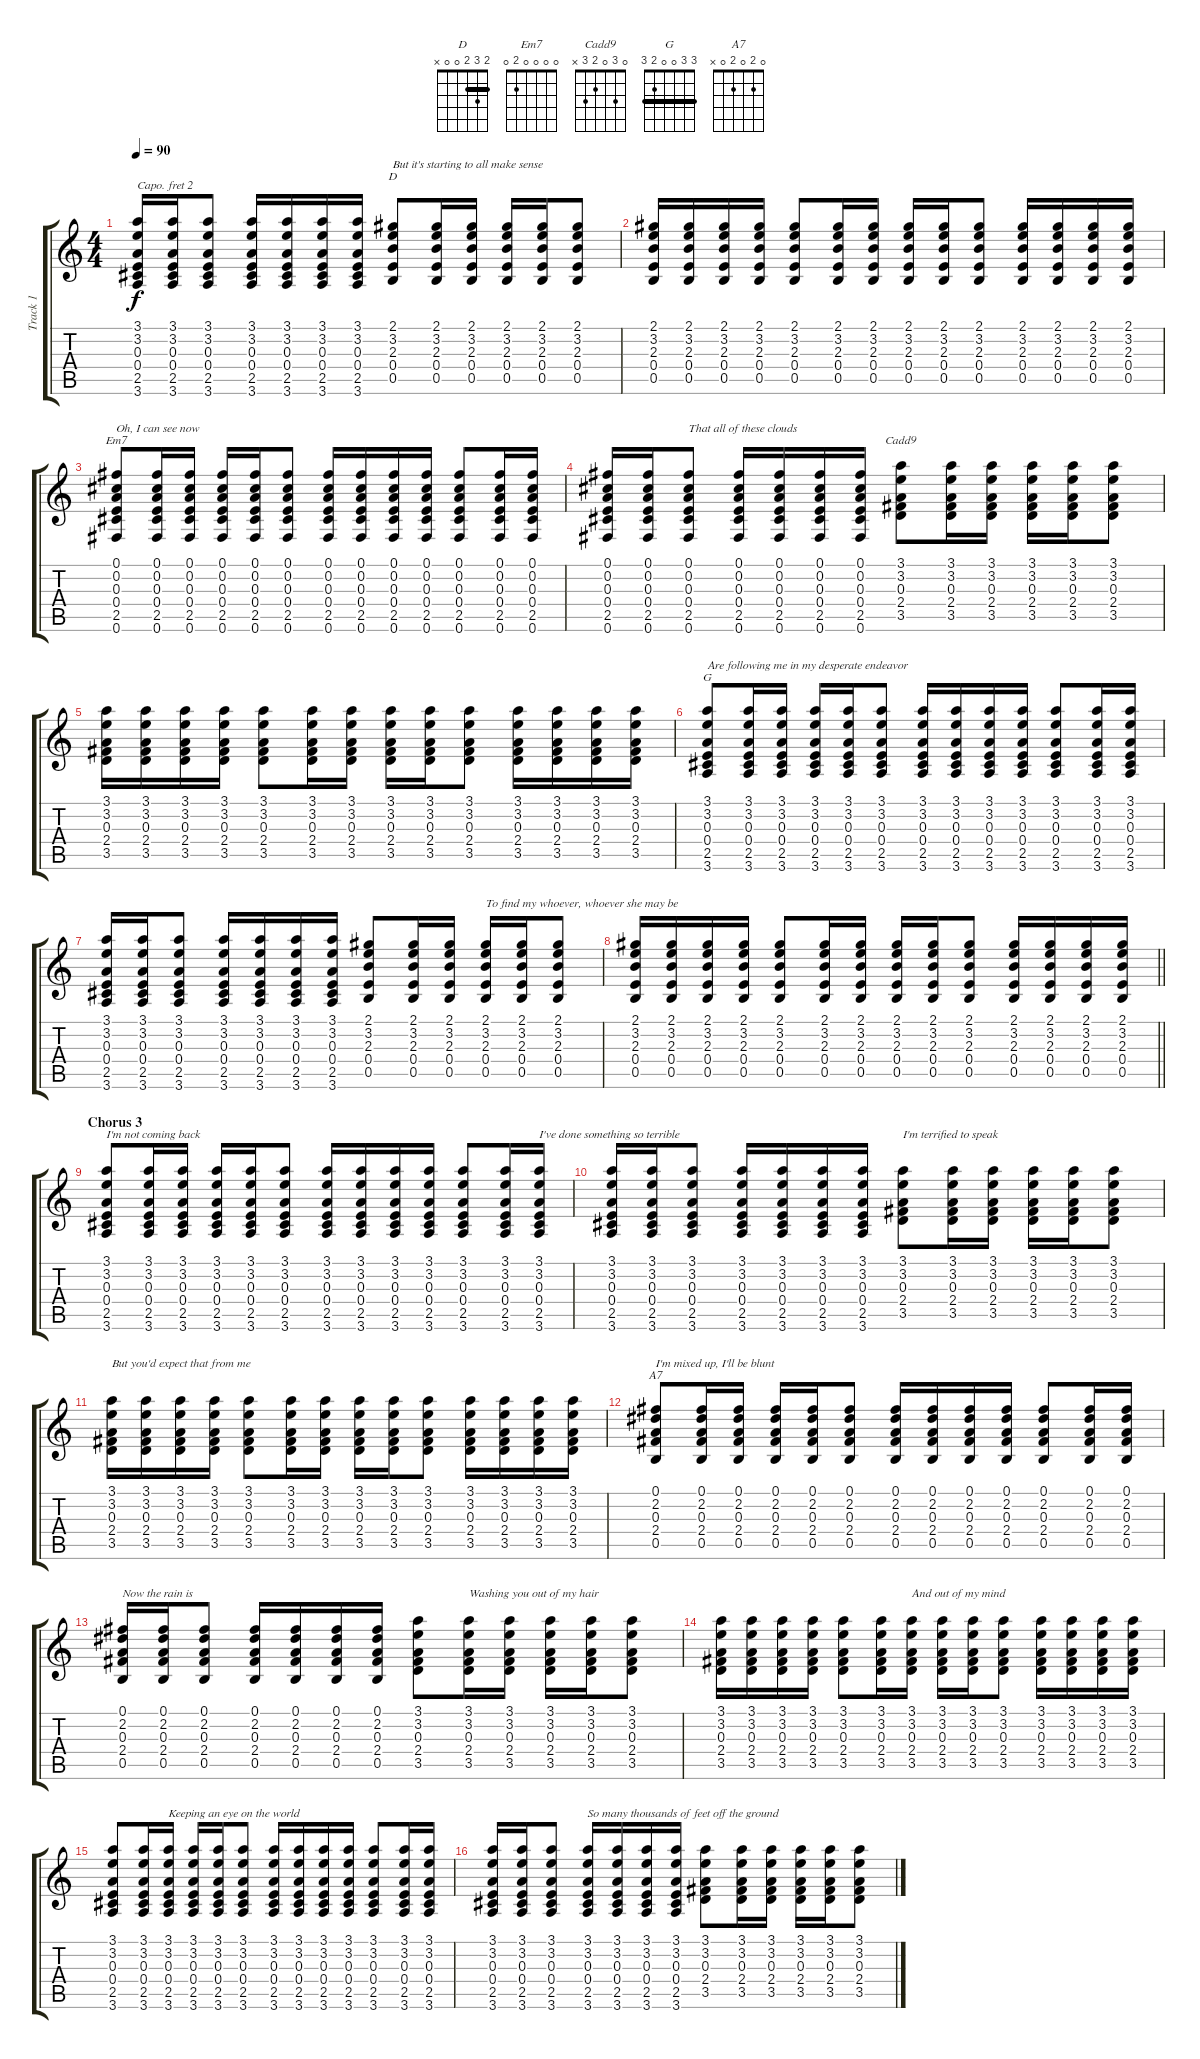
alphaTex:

\track ("Track 1" "Track 1") {instrument acousticguitarsteel}
\staff {score tabs}
\capo 2
\tuning (E4 B3 G3 D3 A2 E2) {hide}
\chord ("D" 2 3 2 0 0 x) {barre 2}
\chord ("Em7" 0 0 0 0 2 0)
\chord ("Cadd9" 0 3 0 2 3 x)
\chord ("G" 3 3 0 0 2 3) {barre 3}
\chord ("A7" 0 2 0 2 0 x)
\ts (4 4)
\tempo 90
\clef g2
\ks c
(3.1 3.2 0.3 0.4 2.5 3.6).16{dy f} (3.1 3.2 0.3 0.4 2.5 3.6).16 (3.1 3.2 0.3 0.4 2.5 3.6).8 (3.1 3.2 0.3 0.4 2.5 3.6).16 (3.1 3.2 0.3 0.4 2.5 3.6).16 (3.1 3.2 0.3 0.4 2.5 3.6).16 (3.1 3.2 0.3 0.4 2.5 3.6).16 (2.1 3.2 2.3 0.4 0.5).8{ch "D" txt "But it's starting to all make sense"} (2.1 3.2 2.3 0.4 0.5).16 (2.1 3.2 2.3 0.4 0.5).16 (2.1 3.2 2.3 0.4 0.5).16 (2.1 3.2 2.3 0.4 0.5).16 (2.1 3.2 2.3 0.4 0.5).8 |
(2.1 3.2 2.3 0.4 0.5).16 (2.1 3.2 2.3 0.4 0.5).16 (2.1 3.2 2.3 0.4 0.5).16 (2.1 3.2 2.3 0.4 0.5).16 (2.1 3.2 2.3 0.4 0.5).8 (2.1 3.2 2.3 0.4 0.5).16 (2.1 3.2 2.3 0.4 0.5).16 (2.1 3.2 2.3 0.4 0.5).16 (2.1 3.2 2.3 0.4 0.5).16 (2.1 3.2 2.3 0.4 0.5).8 (2.1 3.2 2.3 0.4 0.5).16 (2.1 3.2 2.3 0.4 0.5).16 (2.1 3.2 2.3 0.4 0.5).16 (2.1 3.2 2.3 0.4 0.5).16 |
(0.1 0.2 0.3 0.4 2.5 0.6).8{ch "Em7" txt "Oh, I can see now"} (0.1 0.2 0.3 0.4 2.5 0.6).16 (0.1 0.2 0.3 0.4 2.5 0.6).16 (0.1 0.2 0.3 0.4 2.5 0.6).16 (0.1 0.2 0.3 0.4 2.5 0.6).16 (0.1 0.2 0.3 0.4 2.5 0.6).8 (0.1 0.2 0.3 0.4 2.5 0.6).16 (0.1 0.2 0.3 0.4 2.5 0.6).16 (0.1 0.2 0.3 0.4 2.5 0.6).16 (0.1 0.2 0.3 0.4 2.5 0.6).16 (0.1 0.2 0.3 0.4 2.5 0.6).8 (0.1 0.2 0.3 0.4 2.5 0.6).16 (0.1 0.2 0.3 0.4 2.5 0.6).16 |
(0.1 0.2 0.3 0.4 2.5 0.6).16 (0.1 0.2 0.3 0.4 2.5 0.6).16 (0.1 0.2 0.3 0.4 2.5 0.6).8{txt "That all of these clouds"} (0.1 0.2 0.3 0.4 2.5 0.6).16 (0.1 0.2 0.3 0.4 2.5 0.6).16 (0.1 0.2 0.3 0.4 2.5 0.6).16 (0.1 0.2 0.3 0.4 2.5 0.6).16 (3.1 3.2 0.3 2.4 3.5).8{ch "Cadd9"} (3.1 3.2 0.3 2.4 3.5).16 (3.1 3.2 0.3 2.4 3.5).16 (3.1 3.2 0.3 2.4 3.5).16 (3.1 3.2 0.3 2.4 3.5).16 (3.1 3.2 0.3 2.4 3.5).8 |
(3.1 3.2 0.3 2.4 3.5).16 (3.1 3.2 0.3 2.4 3.5).16 (3.1 3.2 0.3 2.4 3.5).16 (3.1 3.2 0.3 2.4 3.5).16 (3.1 3.2 0.3 2.4 3.5).8 (3.1 3.2 0.3 2.4 3.5).16 (3.1 3.2 0.3 2.4 3.5).16 (3.1 3.2 0.3 2.4 3.5).16 (3.1 3.2 0.3 2.4 3.5).16 (3.1 3.2 0.3 2.4 3.5).8 (3.1 3.2 0.3 2.4 3.5).16 (3.1 3.2 0.3 2.4 3.5).16 (3.1 3.2 0.3 2.4 3.5).16 (3.1 3.2 0.3 2.4 3.5).16 |
(3.1 3.2 0.3 0.4 2.5 3.6).8{ch "G" txt "Are following me in my desperate endeavor"} (3.1 3.2 0.3 0.4 2.5 3.6).16 (3.1 3.2 0.3 0.4 2.5 3.6).16 (3.1 3.2 0.3 0.4 2.5 3.6).16 (3.1 3.2 0.3 0.4 2.5 3.6).16 (3.1 3.2 0.3 0.4 2.5 3.6).8 (3.1 3.2 0.3 0.4 2.5 3.6).16 (3.1 3.2 0.3 0.4 2.5 3.6).16 (3.1 3.2 0.3 0.4 2.5 3.6).16 (3.1 3.2 0.3 0.4 2.5 3.6).16 (3.1 3.2 0.3 0.4 2.5 3.6).8 (3.1 3.2 0.3 0.4 2.5 3.6).16 (3.1 3.2 0.3 0.4 2.5 3.6).16 |
(3.1 3.2 0.3 0.4 2.5 3.6).16 (3.1 3.2 0.3 0.4 2.5 3.6).16 (3.1 3.2 0.3 0.4 2.5 3.6).8 (3.1 3.2 0.3 0.4 2.5 3.6).16 (3.1 3.2 0.3 0.4 2.5 3.6).16 (3.1 3.2 0.3 0.4 2.5 3.6).16 (3.1 3.2 0.3 0.4 2.5 3.6).16 (2.1 3.2 2.3 0.4 0.5).8 (2.1 3.2 2.3 0.4 0.5).16 (2.1 3.2 2.3 0.4 0.5).16 (2.1 3.2 2.3 0.4 0.5).16{txt "To find my whoever, whoever she may be"} (2.1 3.2 2.3 0.4 0.5).16 (2.1 3.2 2.3 0.4 0.5).8 |
\barLineRight lightlight
(2.1 3.2 2.3 0.4 0.5).16 (2.1 3.2 2.3 0.4 0.5).16 (2.1 3.2 2.3 0.4 0.5).16 (2.1 3.2 2.3 0.4 0.5).16 (2.1 3.2 2.3 0.4 0.5).8 (2.1 3.2 2.3 0.4 0.5).16 (2.1 3.2 2.3 0.4 0.5).16 (2.1 3.2 2.3 0.4 0.5).16 (2.1 3.2 2.3 0.4 0.5).16 (2.1 3.2 2.3 0.4 0.5).8 (2.1 3.2 2.3 0.4 0.5).16 (2.1 3.2 2.3 0.4 0.5).16 (2.1 3.2 2.3 0.4 0.5).16 (2.1 3.2 2.3 0.4 0.5).16 |
\section ("" "Chorus 3")
(3.1 3.2 0.3 0.4 2.5 3.6).8{txt "I'm not coming back"} (3.1 3.2 0.3 0.4 2.5 3.6).16 (3.1 3.2 0.3 0.4 2.5 3.6).16 (3.1 3.2 0.3 0.4 2.5 3.6).16 (3.1 3.2 0.3 0.4 2.5 3.6).16 (3.1 3.2 0.3 0.4 2.5 3.6).8 (3.1 3.2 0.3 0.4 2.5 3.6).16 (3.1 3.2 0.3 0.4 2.5 3.6).16 (3.1 3.2 0.3 0.4 2.5 3.6).16 (3.1 3.2 0.3 0.4 2.5 3.6).16 (3.1 3.2 0.3 0.4 2.5 3.6).8 (3.1 3.2 0.3 0.4 2.5 3.6).16 (3.1 3.2 0.3 0.4 2.5 3.6).16{txt "I've done something so terrible"} |
(3.1 3.2 0.3 0.4 2.5 3.6).16 (3.1 3.2 0.3 0.4 2.5 3.6).16 (3.1 3.2 0.3 0.4 2.5 3.6).8 (3.1 3.2 0.3 0.4 2.5 3.6).16 (3.1 3.2 0.3 0.4 2.5 3.6).16 (3.1 3.2 0.3 0.4 2.5 3.6).16 (3.1 3.2 0.3 0.4 2.5 3.6).16 (3.1 3.2 0.3 2.4 3.5).8{txt "I'm terrified to speak"} (3.1 3.2 0.3 2.4 3.5).16 (3.1 3.2 0.3 2.4 3.5).16 (3.1 3.2 0.3 2.4 3.5).16 (3.1 3.2 0.3 2.4 3.5).16 (3.1 3.2 0.3 2.4 3.5).8 |
(3.1 3.2 0.3 2.4 3.5).16{txt "But you'd expect that from me"} (3.1 3.2 0.3 2.4 3.5).16 (3.1 3.2 0.3 2.4 3.5).16 (3.1 3.2 0.3 2.4 3.5).16 (3.1 3.2 0.3 2.4 3.5).8 (3.1 3.2 0.3 2.4 3.5).16 (3.1 3.2 0.3 2.4 3.5).16 (3.1 3.2 0.3 2.4 3.5).16 (3.1 3.2 0.3 2.4 3.5).16 (3.1 3.2 0.3 2.4 3.5).8 (3.1 3.2 0.3 2.4 3.5).16 (3.1 3.2 0.3 2.4 3.5).16 (3.1 3.2 0.3 2.4 3.5).16 (3.1 3.2 0.3 2.4 3.5).16 |
(0.1 2.2 0.3 2.4 0.5).8{ch "A7" txt "I'm mixed up, I'll be blunt"} (0.1 2.2 0.3 2.4 0.5).16 (0.1 2.2 0.3 2.4 0.5).16 (0.1 2.2 0.3 2.4 0.5).16 (0.1 2.2 0.3 2.4 0.5).16 (0.1 2.2 0.3 2.4 0.5).8 (0.1 2.2 0.3 2.4 0.5).16 (0.1 2.2 0.3 2.4 0.5).16 (0.1 2.2 0.3 2.4 0.5).16 (0.1 2.2 0.3 2.4 0.5).16 (0.1 2.2 0.3 2.4 0.5).8 (0.1 2.2 0.3 2.4 0.5).16 (0.1 2.2 0.3 2.4 0.5).16 |
(0.1 2.2 0.3 2.4 0.5).16{txt "Now the rain is"} (0.1 2.2 0.3 2.4 0.5).16 (0.1 2.2 0.3 2.4 0.5).8 (0.1 2.2 0.3 2.4 0.5).16 (0.1 2.2 0.3 2.4 0.5).16 (0.1 2.2 0.3 2.4 0.5).16 (0.1 2.2 0.3 2.4 0.5).16 (3.1 3.2 0.3 2.4 3.5).8 (3.1 3.2 0.3 2.4 3.5).16{txt "Washing you out of my hair"} (3.1 3.2 0.3 2.4 3.5).16 (3.1 3.2 0.3 2.4 3.5).16 (3.1 3.2 0.3 2.4 3.5).16 (3.1 3.2 0.3 2.4 3.5).8 |
(3.1 3.2 0.3 2.4 3.5).16 (3.1 3.2 0.3 2.4 3.5).16 (3.1 3.2 0.3 2.4 3.5).16 (3.1 3.2 0.3 2.4 3.5).16 (3.1 3.2 0.3 2.4 3.5).8 (3.1 3.2 0.3 2.4 3.5).16 (3.1 3.2 0.3 2.4 3.5).16{txt "And out of my mind"} (3.1 3.2 0.3 2.4 3.5).16 (3.1 3.2 0.3 2.4 3.5).16 (3.1 3.2 0.3 2.4 3.5).8 (3.1 3.2 0.3 2.4 3.5).16 (3.1 3.2 0.3 2.4 3.5).16 (3.1 3.2 0.3 2.4 3.5).16 (3.1 3.2 0.3 2.4 3.5).16 |
(3.1 3.2 0.3 0.4 2.5 3.6).8 (3.1 3.2 0.3 0.4 2.5 3.6).16 (3.1 3.2 0.3 0.4 2.5 3.6).16{txt "Keeping an eye on the world"} (3.1 3.2 0.3 0.4 2.5 3.6).16 (3.1 3.2 0.3 0.4 2.5 3.6).16 (3.1 3.2 0.3 0.4 2.5 3.6).8 (3.1 3.2 0.3 0.4 2.5 3.6).16 (3.1 3.2 0.3 0.4 2.5 3.6).16 (3.1 3.2 0.3 0.4 2.5 3.6).16 (3.1 3.2 0.3 0.4 2.5 3.6).16 (3.1 3.2 0.3 0.4 2.5 3.6).8 (3.1 3.2 0.3 0.4 2.5 3.6).16 (3.1 3.2 0.3 0.4 2.5 3.6).16 |
(3.1 3.2 0.3 0.4 2.5 3.6).16 (3.1 3.2 0.3 0.4 2.5 3.6).16 (3.1 3.2 0.3 0.4 2.5 3.6).8 (3.1 3.2 0.3 0.4 2.5 3.6).16{txt "So many thousands of feet off the ground"} (3.1 3.2 0.3 0.4 2.5 3.6).16 (3.1 3.2 0.3 0.4 2.5 3.6).16 (3.1 3.2 0.3 0.4 2.5 3.6).16 (3.1 3.2 0.3 2.4 3.5).8 (3.1 3.2 0.3 2.4 3.5).16 (3.1 3.2 0.3 2.4 3.5).16 (3.1 3.2 0.3 2.4 3.5).16 (3.1 3.2 0.3 2.4 3.5).16 (3.1 3.2 0.3 2.4 3.5).8
